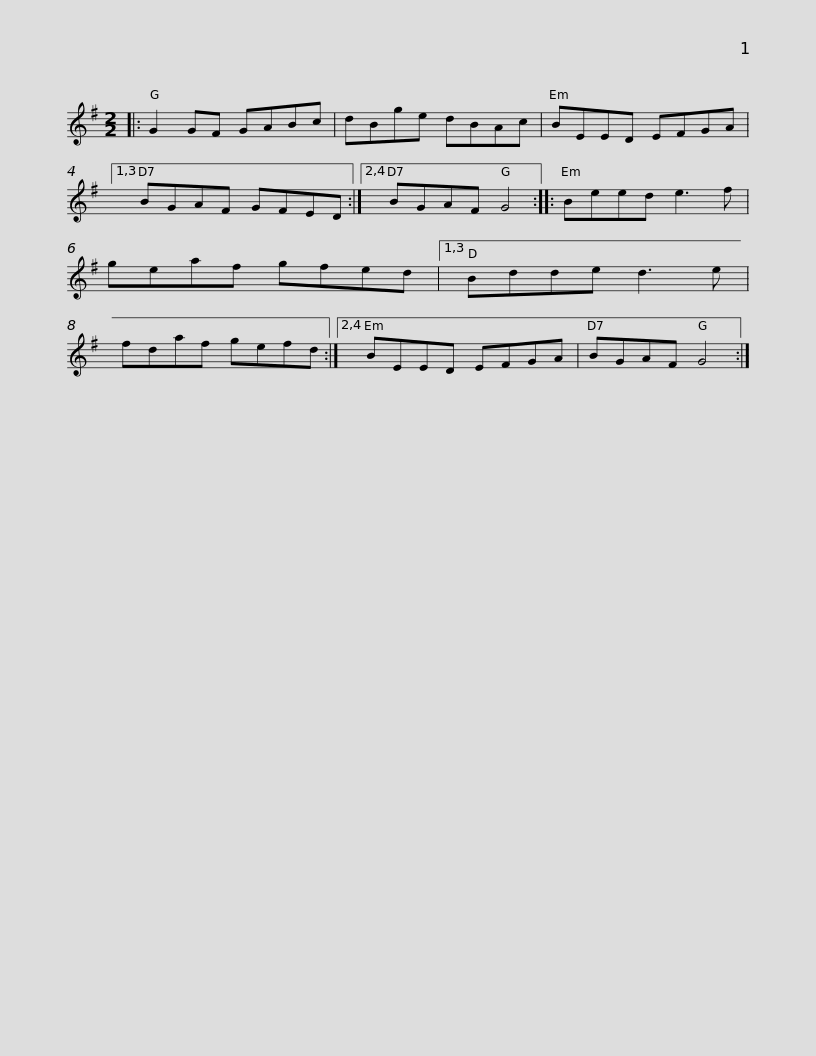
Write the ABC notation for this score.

X:1
L:1/8
M:2/2
I:linebreak $
K:G
V:1 treble
V:1
|: G2 GF GABc | dBge dBAc | BEED EFGA |1,3 BGAF GFED :|2,4 BGAF G4 ::$ %5
 Beed e3 f | geaf gfed |1,3 Bdde d3 e | fdaf gefd :|2,4 BEED EFGA | %10
 BGAF G4 :| %11
